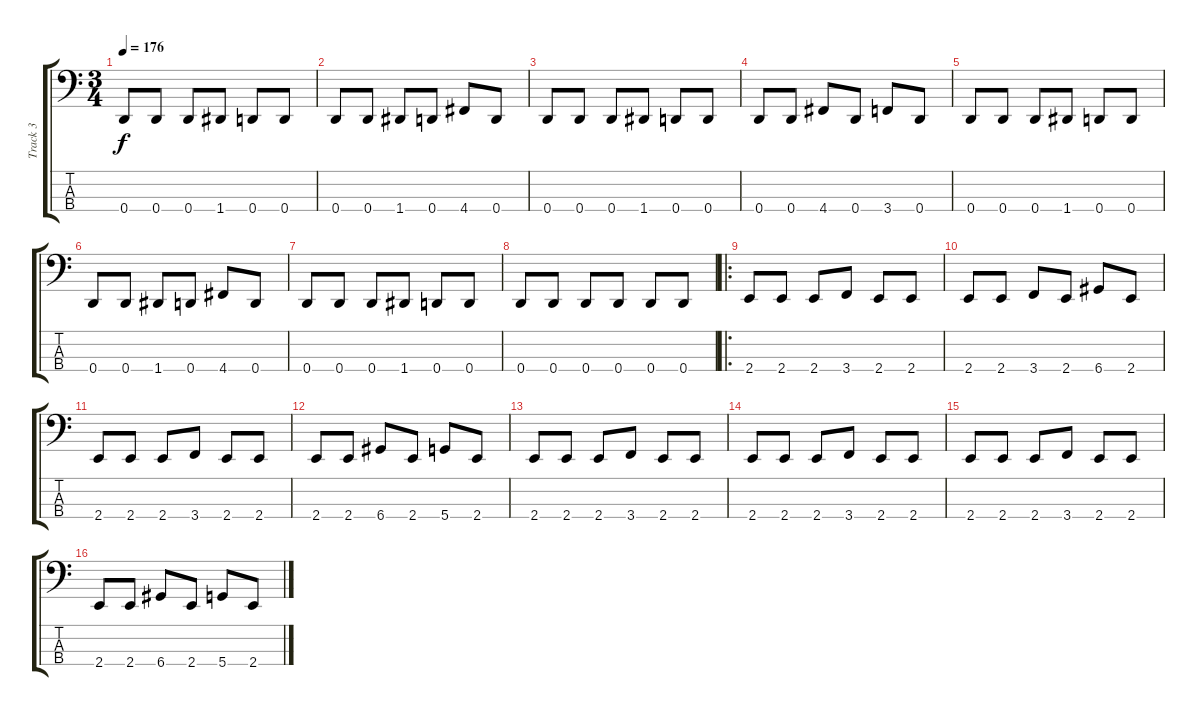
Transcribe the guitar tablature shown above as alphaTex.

\track ("Track 3" "Track 3") {instrument electricbassfinger}
\staff {score tabs}
\tuning (G2 D2 A1 D1) {hide}
\ts (3 4)
\tempo 176
\clef f4
\ks c
0.4.8{dy f} 0.4.8 0.4.8 1.4.8 0.4.8 0.4.8 |
0.4.8 0.4.8 1.4.8 0.4.8 4.4.8 0.4.8 |
0.4.8 0.4.8 0.4.8 1.4.8 0.4.8 0.4.8 |
0.4.8 0.4.8 4.4.8 0.4.8 3.4.8 0.4.8 |
0.4.8 0.4.8 0.4.8 1.4.8 0.4.8 0.4.8 |
0.4.8 0.4.8 1.4.8 0.4.8 4.4.8 0.4.8 |
0.4.8 0.4.8 0.4.8 1.4.8 0.4.8 0.4.8 |
0.4.8 0.4.8 0.4.8 0.4.8 0.4.8 0.4.8 |
\ro
2.4.8 2.4.8 2.4.8 3.4.8 2.4.8 2.4.8 |
2.4.8 2.4.8 3.4.8 2.4.8 6.4.8 2.4.8 |
2.4.8 2.4.8 2.4.8 3.4.8 2.4.8 2.4.8 |
2.4.8 2.4.8 6.4.8 2.4.8 5.4.8 2.4.8 |
2.4.8 2.4.8 2.4.8 3.4.8 2.4.8 2.4.8 |
2.4.8 2.4.8 2.4.8 3.4.8 2.4.8 2.4.8 |
2.4.8 2.4.8 2.4.8 3.4.8 2.4.8 2.4.8 |
2.4.8 2.4.8 6.4.8 2.4.8 5.4.8 2.4.8
